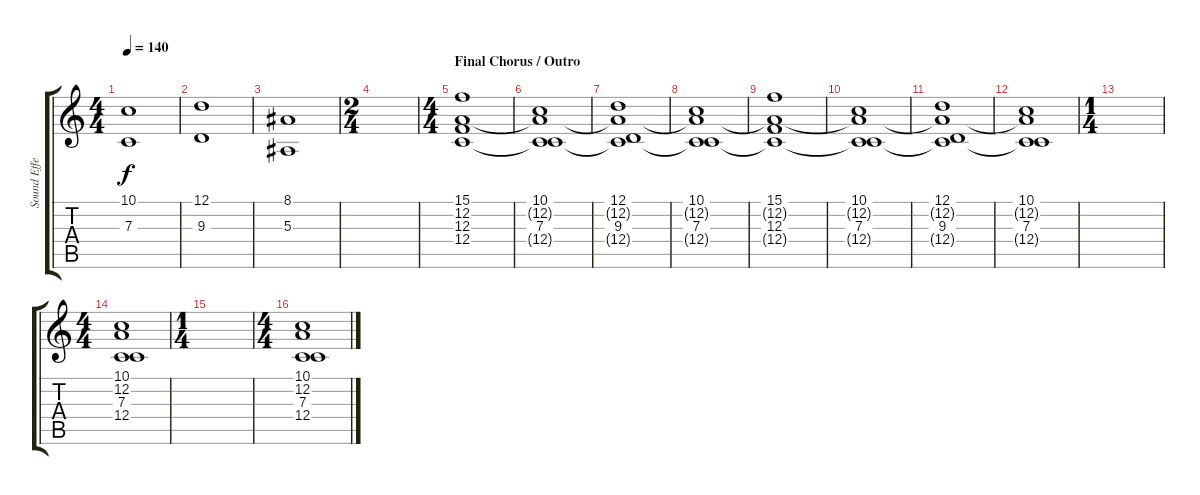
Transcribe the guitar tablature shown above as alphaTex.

\track ("Sound Effects" "Sound Effe") {instrument stringensemble1}
\staff {score tabs}
\tuning (D4 A3 F3 C3 G2 C2) {hide}
\ts (4 4)
\tempo 140
\clef g2
\ks c
(10.1 7.3).1{dy f} |
(12.1 9.3).1 |
(8.1 5.3).1 |
\ts (2 4)
|
\ts (4 4)
\section ("" "Final Chorus / Outro")
(15.1 12.2 12.3 12.4).1 |
(10.1 12.2{t} 7.3 12.4{t}).1 |
(12.1 12.2{t} 9.3 12.4{t}).1 |
(10.1 12.2{t} 7.3 12.4{t}).1 |
(15.1 12.2{t} 12.3 12.4{t}).1 |
(10.1 12.2{t} 7.3 12.4{t}).1 |
(12.1 12.2{t} 9.3 12.4{t}).1 |
(10.1 12.2{t} 7.3 12.4{t}).1 |
\ts (1 4)
|
\ts (4 4)
(10.1 12.2 7.3 12.4).1 |
\ts (1 4)
|
\ts (4 4)
(10.1 12.2 7.3 12.4).1
